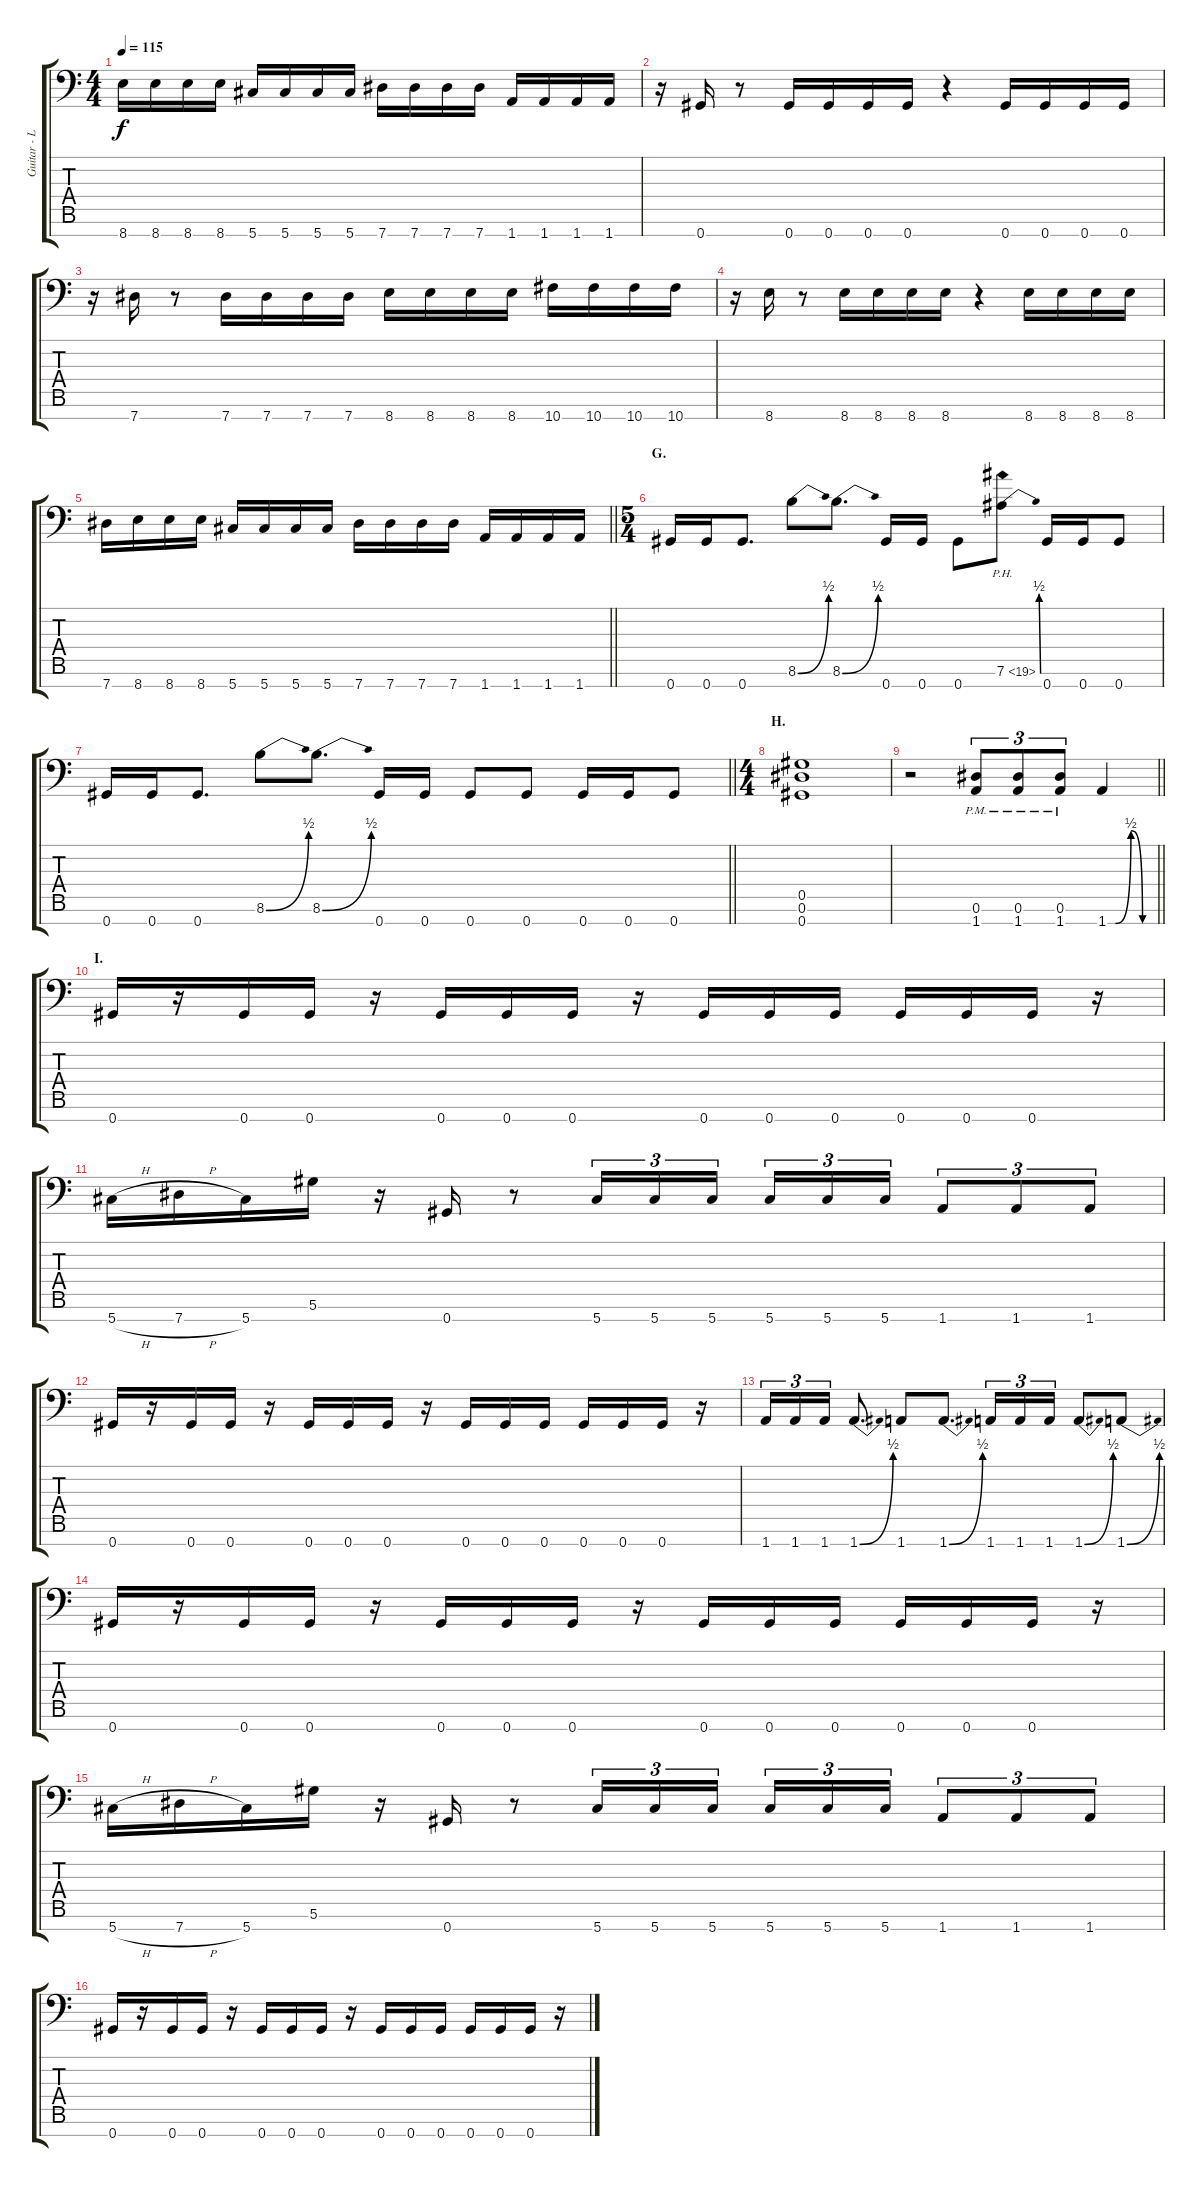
\track ("Guitar - Left" "Guitar - L") {instrument distortionguitar}
\staff {score tabs}
\tuning (Eb4 Bb3 F3 Db3 Ab2 Eb2 Ab1) {hide}
\ts (4 4)
\tempo 115
\clef f4
\ks c
8.7.16{dy f} 8.7.16 8.7.16 8.7.16 5.7.16 5.7.16 5.7.16 5.7.16 7.7.16 7.7.16 7.7.16 7.7.16 1.7.16 1.7.16 1.7.16 1.7.16 |
r.16 0.7.16 r.8 0.7.16 0.7.16 0.7.16 0.7.16 r.4 0.7.16 0.7.16 0.7.16 0.7.16 |
r.16 7.7.16 r.8 7.7.16 7.7.16 7.7.16 7.7.16 8.7.16 8.7.16 8.7.16 8.7.16 10.7.16 10.7.16 10.7.16 10.7.16 |
r.16 8.7.16 r.8 8.7.16 8.7.16 8.7.16 8.7.16 r.4 8.7.16 8.7.16 8.7.16 8.7.16 |
\barLineRight lightlight
7.7.16 8.7.16 8.7.16 8.7.16 5.7.16 5.7.16 5.7.16 5.7.16 7.7.16 7.7.16 7.7.16 7.7.16 1.7.16 1.7.16 1.7.16 1.7.16 |
\ts (5 4)
\section ("" "G.")
0.7.16 0.7.16 0.7.8{d} 8.6{be (bend 0 0 60 2)}.8 8.6{be (bend 0 0 60 2)}.8{d} 0.7.16 0.7.16 0.7.8 7.6{be (bend 0 0 60 2) ph 12}.8{instrument guitarharmonics} 0.7.16{instrument distortionguitar} 0.7.16 0.7.8 |
\barLineRight lightlight
0.7.16 0.7.16 0.7.8{d} 8.6{be (bend 0 0 60 2)}.8 8.6{be (bend 0 0 60 2)}.8{d} 0.7.16 0.7.16 0.7.8 0.7.8 0.7.16 0.7.16 0.7.8 |
\ts (4 4)
\section ("" "H.")
(0.5 0.6 0.7).1 |
\barLineRight lightlight
r.2 (0.6{pm} 1.7{pm}).8{tu (3 2)} (0.6{pm} 1.7{pm}).8{tu (3 2)} (0.6{pm} 1.7{pm}).8{tu (3 2)} 1.7{be (custom 0 0 10 0 30 2 45 0 60 0)}.4 |
\section ("" "I.")
0.7.16 r.16 0.7.16 0.7.16 r.16 0.7.16 0.7.16 0.7.16 r.16 0.7.16 0.7.16 0.7.16 0.7.16 0.7.16 0.7.16 r.16 |
5.7{h}.16 7.7{h}.16 5.7.16 5.6.16 r.16 0.7.16 r.8 5.7.16{tu (3 2)} 5.7.16{tu (3 2)} 5.7.16{tu (3 2) beam splitsecondary} 5.7.16{tu (3 2)} 5.7.16{tu (3 2)} 5.7.16{tu (3 2)} 1.7.8{tu (3 2)} 1.7.8{tu (3 2)} 1.7.8{tu (3 2)} |
0.7.16 r.16 0.7.16 0.7.16 r.16 0.7.16 0.7.16 0.7.16 r.16 0.7.16 0.7.16 0.7.16 0.7.16 0.7.16 0.7.16 r.16 |
1.7.16{tu (3 2)} 1.7.16{tu (3 2)} 1.7.16{tu (3 2)} 1.7{be (bend 0 0 60 2)}.8{d} 1.7.8 1.7{be (bend 0 0 60 2)}.8{d} 1.7.16{tu (3 2)} 1.7.16{tu (3 2)} 1.7.16{tu (3 2)} 1.7{be (bend 0 0 60 2)}.8 1.7{be (bend 0 0 60 2)}.8 |
0.7.16 r.16 0.7.16 0.7.16 r.16 0.7.16 0.7.16 0.7.16 r.16 0.7.16 0.7.16 0.7.16 0.7.16 0.7.16 0.7.16 r.16 |
5.7{h}.16 7.7{h}.16 5.7.16 5.6.16 r.16 0.7.16 r.8 5.7.16{tu (3 2)} 5.7.16{tu (3 2)} 5.7.16{tu (3 2) beam splitsecondary} 5.7.16{tu (3 2)} 5.7.16{tu (3 2)} 5.7.16{tu (3 2)} 1.7.8{tu (3 2)} 1.7.8{tu (3 2)} 1.7.8{tu (3 2)} |
0.7.16 r.16 0.7.16 0.7.16 r.16 0.7.16 0.7.16 0.7.16 r.16 0.7.16 0.7.16 0.7.16 0.7.16 0.7.16 0.7.16 r.16
